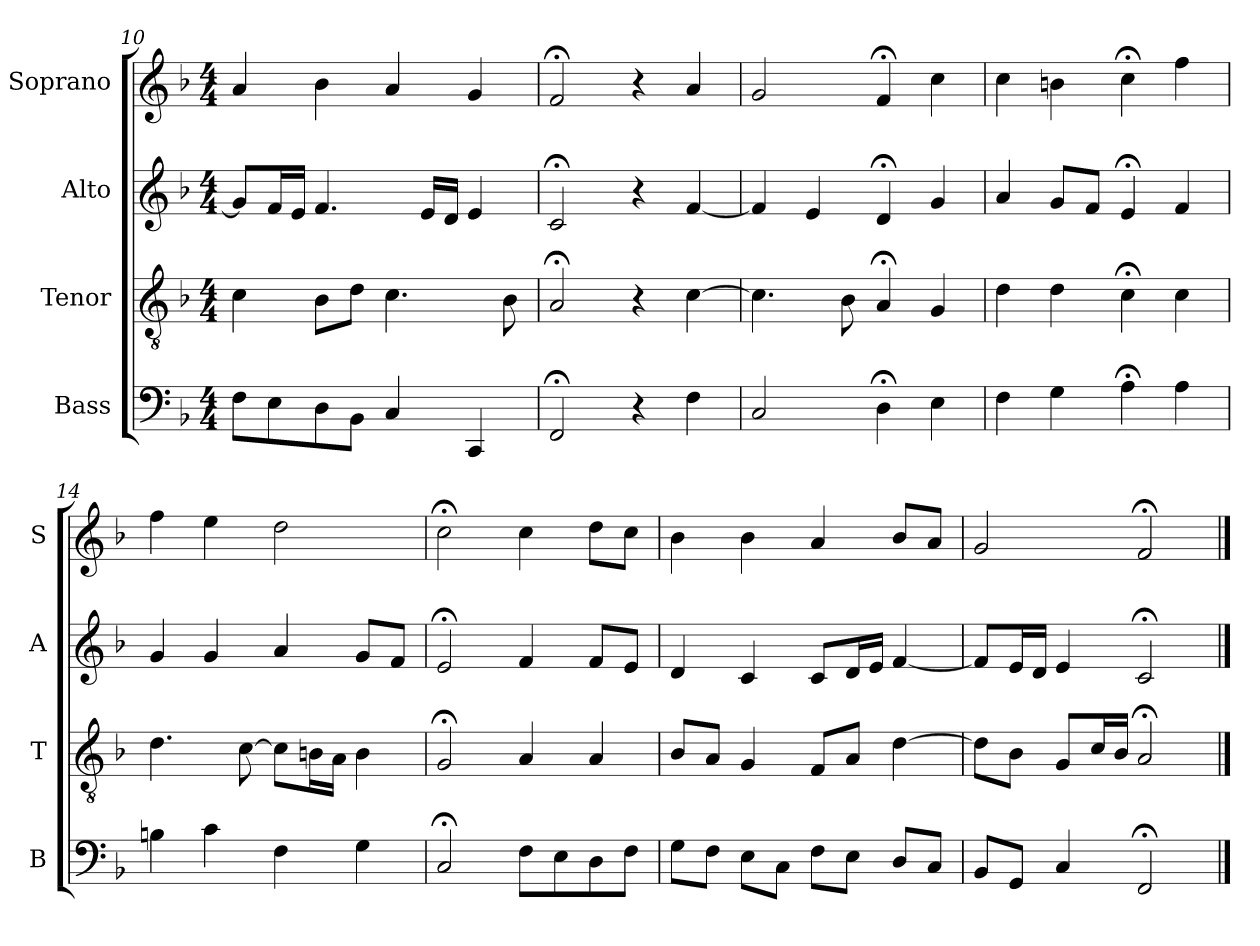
**kern	**kern	**kern	**kern
*part4	*part3	*part2	*part1
*staff4	*staff3	*staff2	*staff1
*I"Bass	*I"Tenor	*I"Alto	*I"Soprano
*I'B	*I'T	*I'A	*I'S
*clefF4	*clefGv2	*clefG2	*clefG2
*k[b-]	*k[b-]	*k[b-]	*k[b-]
*F:	*F:	*F:	*F:
*M4/4	*M4/4	*M4/4	*M4/4
=10	=10	=10	=10
8FL	4c	8gL]	4a
8E	.	16fL	.
.	.	16eJJ	.
8D	8B-L	4.f	4b-
8BB-J	8dJ	.	.
4C	4.c	.	4a
.	.	16eLL	.
.	.	16dJJ	.
4CC	.	4e	4g
.	8B-	.	.
=11	=11	=11	=11
2FF;<	2A;<	2c;<	2f;<
4r	4r	4r	4r
4F	[4c	[4f	4a
=12	=12	=12	=12
2C	4.c]	4f]	2g
.	.	4e	.
.	8B-	.	.
4D;<	4A;<	4d;<	4f;<
4E	4G	4g	4cc
=13	=13	=13	=13
4F	4d	4a	4cc
4G	4d	8gL	4bn
.	.	8fJ	.
4A;<	4c;<	4e;<	4cc;<
4A	4c	4f	4ff
=14	=14	=14	=14
4Bn	4.d	4g	4ff
4c	.	4g	4ee
.	[8c	.	.
4F	8cL]	4a	2dd
.	16BnL	.	.
.	16AJJ	.	.
4G	4B	8gL	.
.	.	8fJ	.
=15	=15	=15	=15
2C;<	2G;<	2e;<	2cc;<
8FL	4A	4f	4cc
8E	.	.	.
8D	4A	8fL	8ddL
8FJ	.	8eJ	8ccJ
=16	=16	=16	=16
8GL	8B-L	4d	4b-
8FJ	8AJ	.	.
8EL	4G	4c	4b-
8CJ	.	.	.
8FL	8FL	8cL	4a
8EJ	8AJ	16dL	.
.	.	16eJJ	.
8DL	[4d	[4f	8b-L
8CJ	.	.	8aJ
=17	=17	=17	=17
8BB-L	8dL]	8fL]	2g
8GGJ	8B-J	16eL	.
.	.	16dJJ	.
4C	8GL	4e	.
.	16cL	.	.
.	16B-JJ	.	.
2FF;<	2A;<	2c;<	2f;<
==	==	==	==
*-	*-	*-	*-
